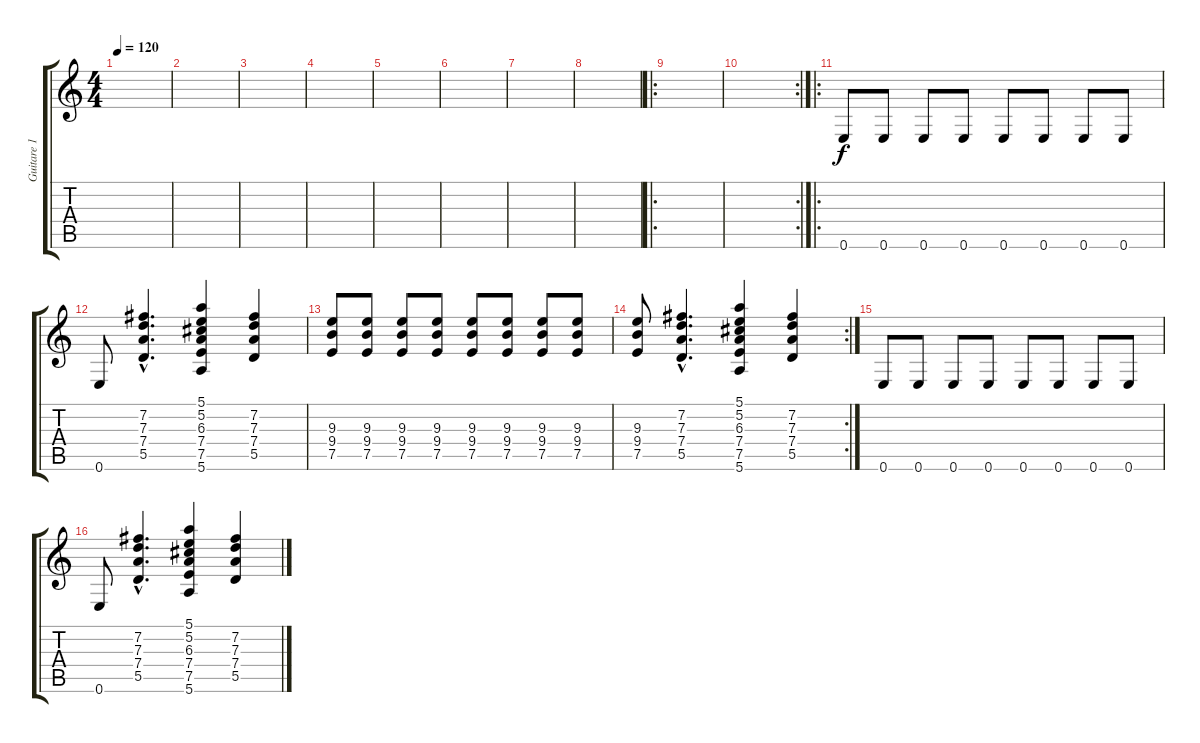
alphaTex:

\track ("Guitare 1" "Guitare 1") {instrument distortionguitar}
\staff {score tabs}
\tuning (E4 B3 G3 D3 A2 E2) {hide}
\ts (4 4)
\tempo 120
\clef g2
\ks c
|
|
|
|
|
|
|
|
\ro
|
\rc 2
|
\ro
0.6.8{volume 14} 0.6.8 0.6.8 0.6.8 0.6.8 0.6.8 0.6.8 0.6.8 |
0.6.8 (7.2{hac} 7.3{hac} 7.4{hac} 5.5{hac}).4{d} (5.1 5.2 6.3 7.4 7.5 5.6).4 (7.2 7.3 7.4 5.5).4 |
(9.3 9.4 7.5).8 (9.3 9.4 7.5).8 (9.3 9.4 7.5).8 (9.3 9.4 7.5).8 (9.3 9.4 7.5).8 (9.3 9.4 7.5).8 (9.3 9.4 7.5).8 (9.3 9.4 7.5).8 |
\rc 2
(9.3 9.4 7.5).8 (7.2{hac} 7.3{hac} 7.4{hac} 5.5{hac}).4{d} (5.1 5.2 6.3 7.4 7.5 5.6).4 (7.2 7.3 7.4 5.5).4 |
0.6.8 0.6.8 0.6.8 0.6.8 0.6.8 0.6.8 0.6.8 0.6.8 |
0.6.8 (7.2{hac} 7.3{hac} 7.4{hac} 5.5{hac}).4{d} (5.1 5.2 6.3 7.4 7.5 5.6).4 (7.2 7.3 7.4 5.5).4
